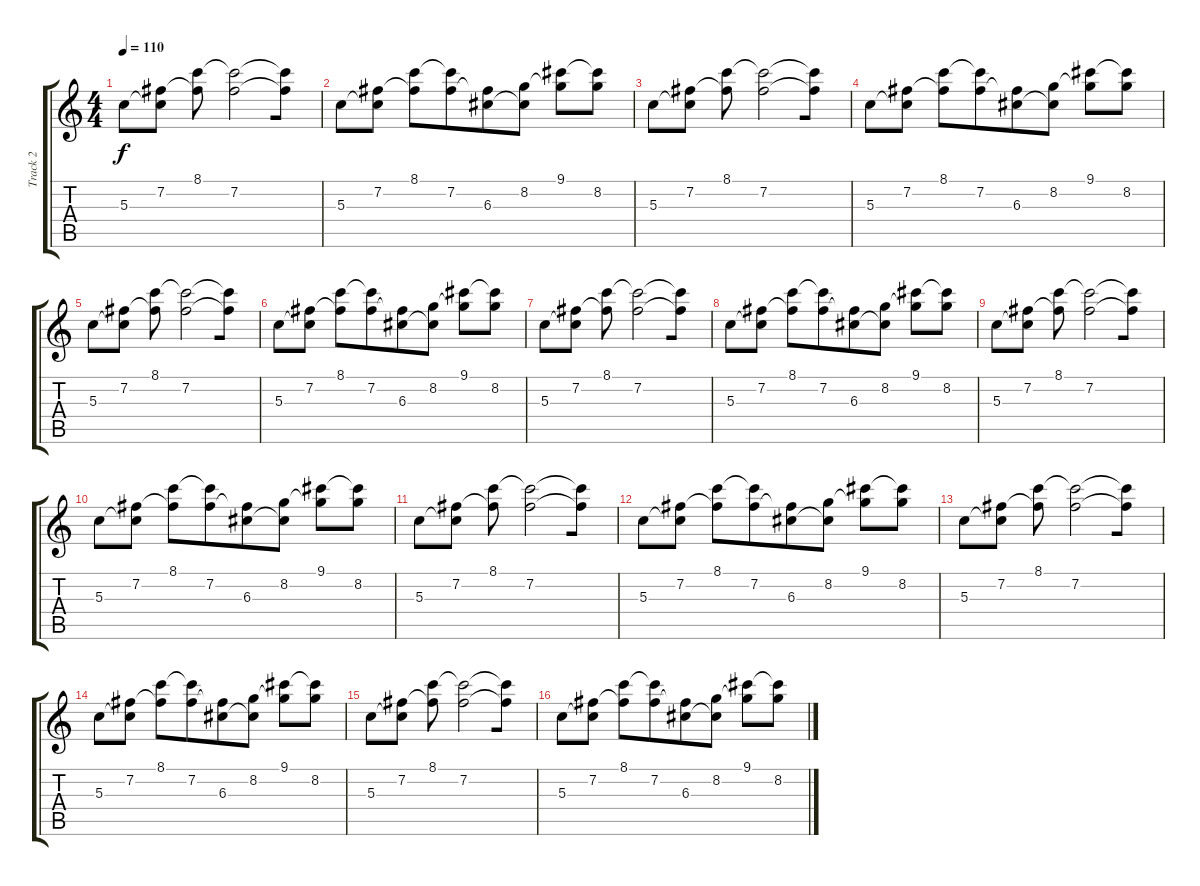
\track ("Track 2" "Track 2") {instrument distortionguitar}
\staff {score tabs}
\tuning (E4 B3 G3 D3 A2 E2) {hide}
\ts (4 4)
\tempo 110
\clef g2
\ks c
5.3.8{dy f instrument distortionguitar} (7.2 5.3{t}).8 (8.1 7.2{t}).8 (8.1{t} 7.2).2{beam merge} (8.1{t} 7.2{t}).8 |
5.3.8 (7.2 5.3{t}).8 (8.1 7.2{t}).8{beam merge} (8.1{t} 7.2).8{beam merge} (7.2{t} 6.3).8 (8.2 6.3{t}).8 (9.1 8.2{t}).8{beam merge} (9.1{t} 8.2).8 |
5.3.8 (7.2 5.3{t}).8 (8.1 7.2{t}).8 (8.1{t} 7.2).2{beam merge} (8.1{t} 7.2{t}).8 |
5.3.8 (7.2 5.3{t}).8 (8.1 7.2{t}).8{beam merge} (8.1{t} 7.2).8{beam merge} (7.2{t} 6.3).8 (8.2 6.3{t}).8 (9.1 8.2{t}).8{beam merge} (9.1{t} 8.2).8 |
5.3.8 (7.2 5.3{t}).8 (8.1 7.2{t}).8 (8.1{t} 7.2).2{beam merge} (8.1{t} 7.2{t}).8 |
5.3.8 (7.2 5.3{t}).8 (8.1 7.2{t}).8{beam merge} (8.1{t} 7.2).8{beam merge} (7.2{t} 6.3).8 (8.2 6.3{t}).8 (9.1 8.2{t}).8{beam merge} (9.1{t} 8.2).8 |
5.3.8 (7.2 5.3{t}).8 (8.1 7.2{t}).8 (8.1{t} 7.2).2{beam merge} (8.1{t} 7.2{t}).8 |
5.3.8 (7.2 5.3{t}).8 (8.1 7.2{t}).8{beam merge} (8.1{t} 7.2).8{beam merge} (7.2{t} 6.3).8 (8.2 6.3{t}).8 (9.1 8.2{t}).8{beam merge} (9.1{t} 8.2).8 |
5.3.8 (7.2 5.3{t}).8 (8.1 7.2{t}).8 (8.1{t} 7.2).2{beam merge} (8.1{t} 7.2{t}).8 |
5.3.8 (7.2 5.3{t}).8 (8.1 7.2{t}).8{beam merge} (8.1{t} 7.2).8{beam merge} (7.2{t} 6.3).8 (8.2 6.3{t}).8 (9.1 8.2{t}).8{beam merge} (9.1{t} 8.2).8 |
5.3.8 (7.2 5.3{t}).8 (8.1 7.2{t}).8 (8.1{t} 7.2).2{beam merge} (8.1{t} 7.2{t}).8 |
5.3.8 (7.2 5.3{t}).8 (8.1 7.2{t}).8{beam merge} (8.1{t} 7.2).8{beam merge} (7.2{t} 6.3).8 (8.2 6.3{t}).8 (9.1 8.2{t}).8{beam merge} (9.1{t} 8.2).8 |
5.3.8 (7.2 5.3{t}).8 (8.1 7.2{t}).8 (8.1{t} 7.2).2{beam merge} (8.1{t} 7.2{t}).8 |
5.3.8 (7.2 5.3{t}).8 (8.1 7.2{t}).8{beam merge} (8.1{t} 7.2).8{beam merge} (7.2{t} 6.3).8 (8.2 6.3{t}).8 (9.1 8.2{t}).8{beam merge} (9.1{t} 8.2).8 |
5.3.8 (7.2 5.3{t}).8 (8.1 7.2{t}).8 (8.1{t} 7.2).2{beam merge} (8.1{t} 7.2{t}).8 |
5.3.8 (7.2 5.3{t}).8 (8.1 7.2{t}).8{beam merge} (8.1{t} 7.2).8{beam merge} (7.2{t} 6.3).8 (8.2 6.3{t}).8 (9.1 8.2{t}).8{beam merge} (9.1{t} 8.2).8
